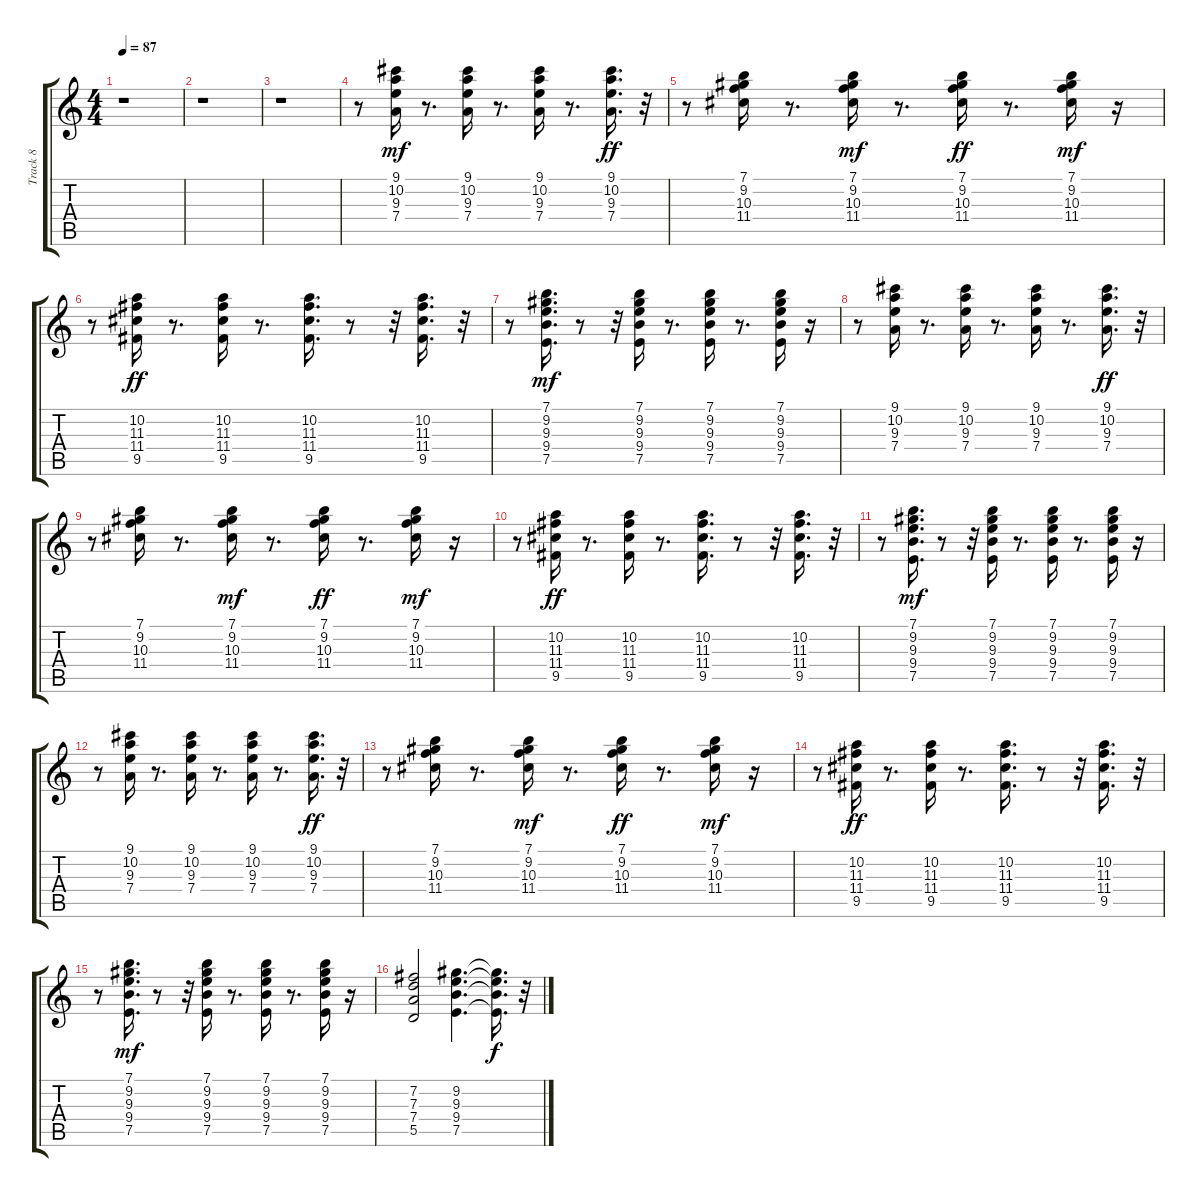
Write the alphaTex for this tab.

\track ("Track 8" "Track 8") {instrument electricguitarclean}
\staff {score tabs}
\tuning (E4 B3 G3 D3 A2 E2) {hide}
\ts (4 4)
\tempo 87
\clef g2
\ks c
r.1{dy mf} |
r.1 |
r.1 |
r.8 (9.1 10.2 9.3 7.4).16 r.8{d} (9.1 10.2 9.3 7.4).16 r.8{d} (9.1 10.2 9.3 7.4).16 r.8{d} (9.1 10.2 9.3 7.4).16{d dy ff} r.32 |
r.8 (7.1 9.2 10.3 11.4).16 r.8{d} (7.1 9.2 10.3 11.4).16{dy mf} r.8{d} (7.1 9.2 10.3 11.4).16{dy ff} r.8{d} (7.1 9.2 10.3 11.4).16{dy mf} r.16 |
r.8 (10.2 11.3 11.4 9.5).16{dy ff} r.8{d} (10.2 11.3 11.4 9.5).16 r.8{d} (10.2 11.3 11.4 9.5).16{d} r.8 r.32 (10.2 11.3 11.4 9.5).16{d} r.32 |
r.8 (7.1 9.2 9.3 9.4 7.5).16{d dy mf} r.8 r.32 (7.1 9.2 9.3 9.4 7.5).16 r.8{d} (7.1 9.2 9.3 9.4 7.5).16 r.8{d} (7.1 9.2 9.3 9.4 7.5).16 r.16 |
r.8 (9.1 10.2 9.3 7.4).16 r.8{d} (9.1 10.2 9.3 7.4).16 r.8{d} (9.1 10.2 9.3 7.4).16 r.8{d} (9.1 10.2 9.3 7.4).16{d dy ff} r.32 |
r.8 (7.1 9.2 10.3 11.4).16 r.8{d} (7.1 9.2 10.3 11.4).16{dy mf} r.8{d} (7.1 9.2 10.3 11.4).16{dy ff} r.8{d} (7.1 9.2 10.3 11.4).16{dy mf} r.16 |
r.8 (10.2 11.3 11.4 9.5).16{dy ff} r.8{d} (10.2 11.3 11.4 9.5).16 r.8{d} (10.2 11.3 11.4 9.5).16{d} r.8 r.32 (10.2 11.3 11.4 9.5).16{d} r.32 |
r.8 (7.1 9.2 9.3 9.4 7.5).16{d dy mf} r.8 r.32 (7.1 9.2 9.3 9.4 7.5).16 r.8{d} (7.1 9.2 9.3 9.4 7.5).16 r.8{d} (7.1 9.2 9.3 9.4 7.5).16 r.16 |
r.8 (9.1 10.2 9.3 7.4).16 r.8{d} (9.1 10.2 9.3 7.4).16 r.8{d} (9.1 10.2 9.3 7.4).16 r.8{d} (9.1 10.2 9.3 7.4).16{d dy ff} r.32 |
r.8 (7.1 9.2 10.3 11.4).16 r.8{d} (7.1 9.2 10.3 11.4).16{dy mf} r.8{d} (7.1 9.2 10.3 11.4).16{dy ff} r.8{d} (7.1 9.2 10.3 11.4).16{dy mf} r.16 |
r.8 (10.2 11.3 11.4 9.5).16{dy ff} r.8{d} (10.2 11.3 11.4 9.5).16 r.8{d} (10.2 11.3 11.4 9.5).16{d} r.8 r.32 (10.2 11.3 11.4 9.5).16{d} r.32 |
r.8 (7.1 9.2 9.3 9.4 7.5).16{d dy mf} r.8 r.32 (7.1 9.2 9.3 9.4 7.5).16 r.8{d} (7.1 9.2 9.3 9.4 7.5).16 r.8{d} (7.1 9.2 9.3 9.4 7.5).16 r.16 |
(7.2 7.3 7.4 5.5).2 (9.2 9.3 9.4 7.5).4{d} (9.2{t} 9.3{t} 9.4{t} 7.5{t}).16{d dy f} r.32
